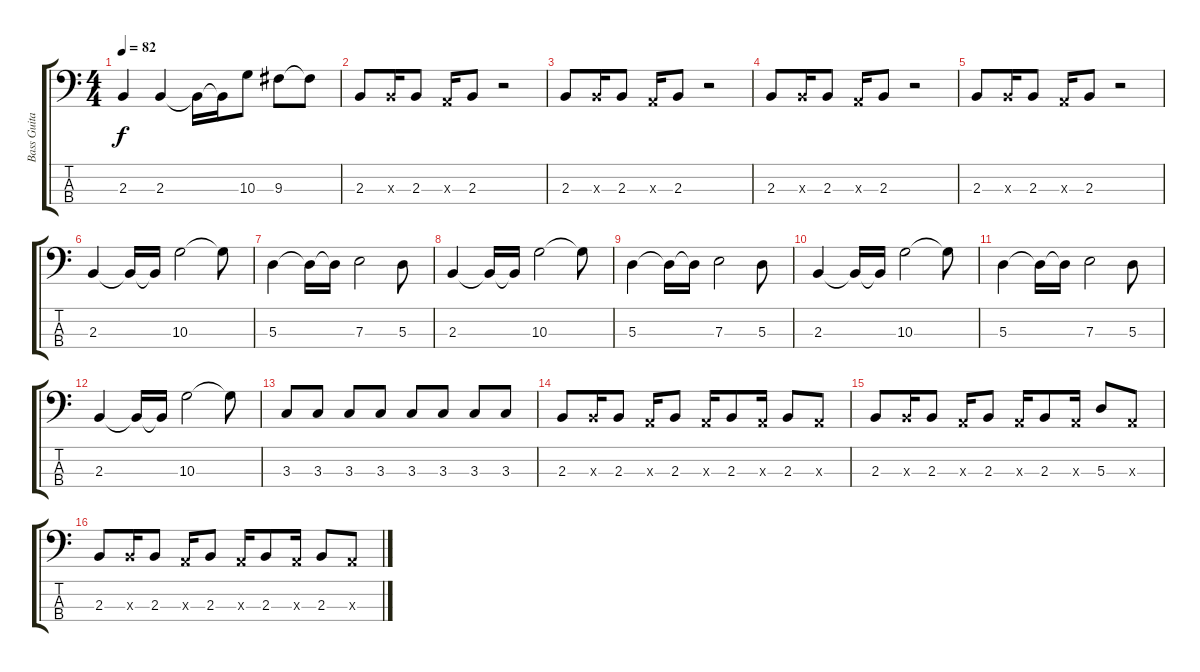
\track ("Bass Guitar" "Bass Guita") {instrument electricbassfinger}
\staff {score tabs}
\tuning (G2 D2 A1 E1) {hide}
\ts (4 4)
\tempo 82
\clef f4
\ks c
2.3.4{dy f} 2.3.4 2.3{t}.16 2.3{t}.16 10.3.8 9.3.8 9.3{t}.8 |
2.3.8 2.3{x}.16 2.3.8 0.3{x}.16 2.3.8 r.2 |
2.3.8 2.3{x}.16 2.3.8 0.3{x}.16 2.3.8 r.2 |
2.3.8 2.3{x}.16 2.3.8 0.3{x}.16 2.3.8 r.2 |
2.3.8 2.3{x}.16 2.3.8 0.3{x}.16 2.3.8 r.2 |
2.3.4 2.3{t}.16 2.3{t}.16 10.3.2 10.3{t}.8 |
5.3.4 5.3{t}.16 5.3{t}.16 7.3.2 5.3.8 |
2.3.4 2.3{t}.16 2.3{t}.16 10.3.2 10.3{t}.8 |
5.3.4 5.3{t}.16 5.3{t}.16 7.3.2 5.3.8 |
2.3.4 2.3{t}.16 2.3{t}.16 10.3.2 10.3{t}.8 |
5.3.4 5.3{t}.16 5.3{t}.16 7.3.2 5.3.8 |
2.3.4 2.3{t}.16 2.3{t}.16 10.3.2 10.3{t}.8 |
3.3.8 3.3.8 3.3.8 3.3.8 3.3.8 3.3.8 3.3.8 3.3.8 |
2.3.8 2.3{x}.16 2.3.8 0.3{x}.16 2.3.8 0.3{x}.16 2.3.8 0.3{x}.16 2.3.8 0.3{x}.8 |
2.3.8 2.3{x}.16 2.3.8 0.3{x}.16 2.3.8 0.3{x}.16 2.3.8 0.3{x}.16 5.3.8 0.3{x}.8 |
2.3.8 2.3{x}.16 2.3.8 0.3{x}.16 2.3.8 0.3{x}.16 2.3.8 0.3{x}.16 2.3.8 0.3{x}.8
